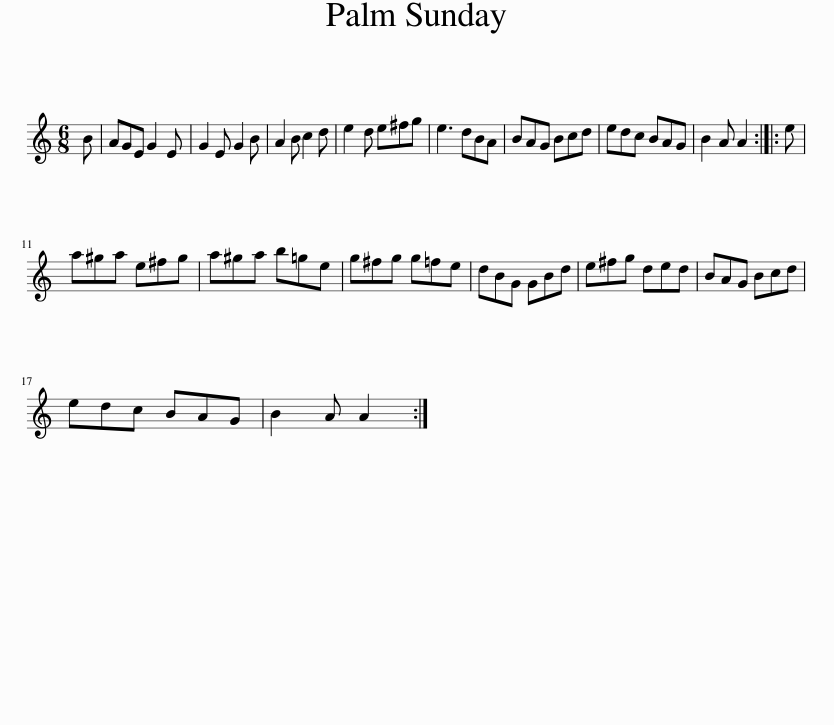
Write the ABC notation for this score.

X:1
L:1/8
M:6/8
I:linebreak $
K:C
V:1 treble
V:1
 B | AGE G2 E | G2 E G2 B | A2 B c2 d | e2 d e^fg | %5
 e3 dBA | BAG Bcd | edc BAG | B2 A A2 :: e |$ %10
 a^ga e^fg | a^ga b=ge | g^fg g=fe | dBG GBd | e^fg ded | %15
 BAG Bcd |$ edc BAG | B2 A A2 :| %18
